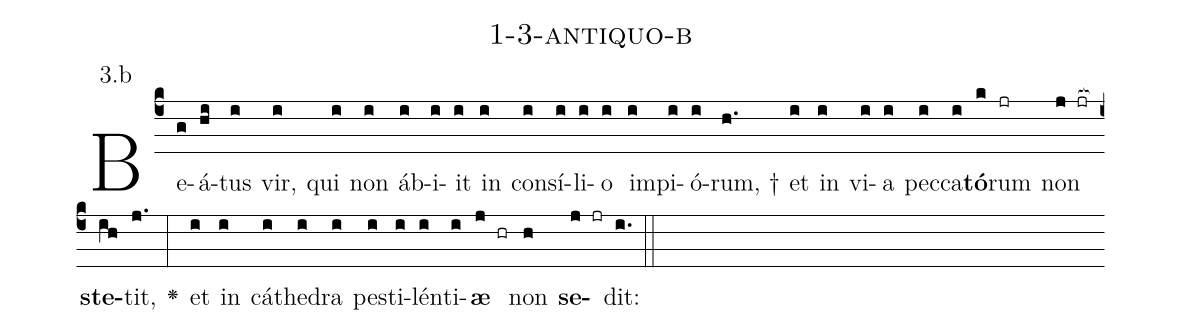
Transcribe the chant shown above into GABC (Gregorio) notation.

name: 1-3-antiquo-b;
annotation: 3.b;
%%
(c4)Be(g)á(hi)tus(i) vir,(i) qui(i) non(i) áb(i)i(i)it(i) in(i) con(i)sí(i)li(i)o(i) im(i)pi(i)ó(i)rum, †(h.) et(i) in(i) vi(i)a(i) pec(i)ca(i)<b>tó</b>(k)rum(jr) non(j jr[ocb:1{]) <b>ste</b>(ih[ocb:0}])tit,(j.) <v>\greheightstar</v>(:) et(i) in(i) cá(i)the(i)dra(i) pes(i)ti(i)lén(i)ti(i)<b>æ</b>(j hr) non(h) <b>se</b>(j jr)dit:(i.) (::)


%E(i) u(i) o(j) u(h) a(j) e.(i.) (::)
